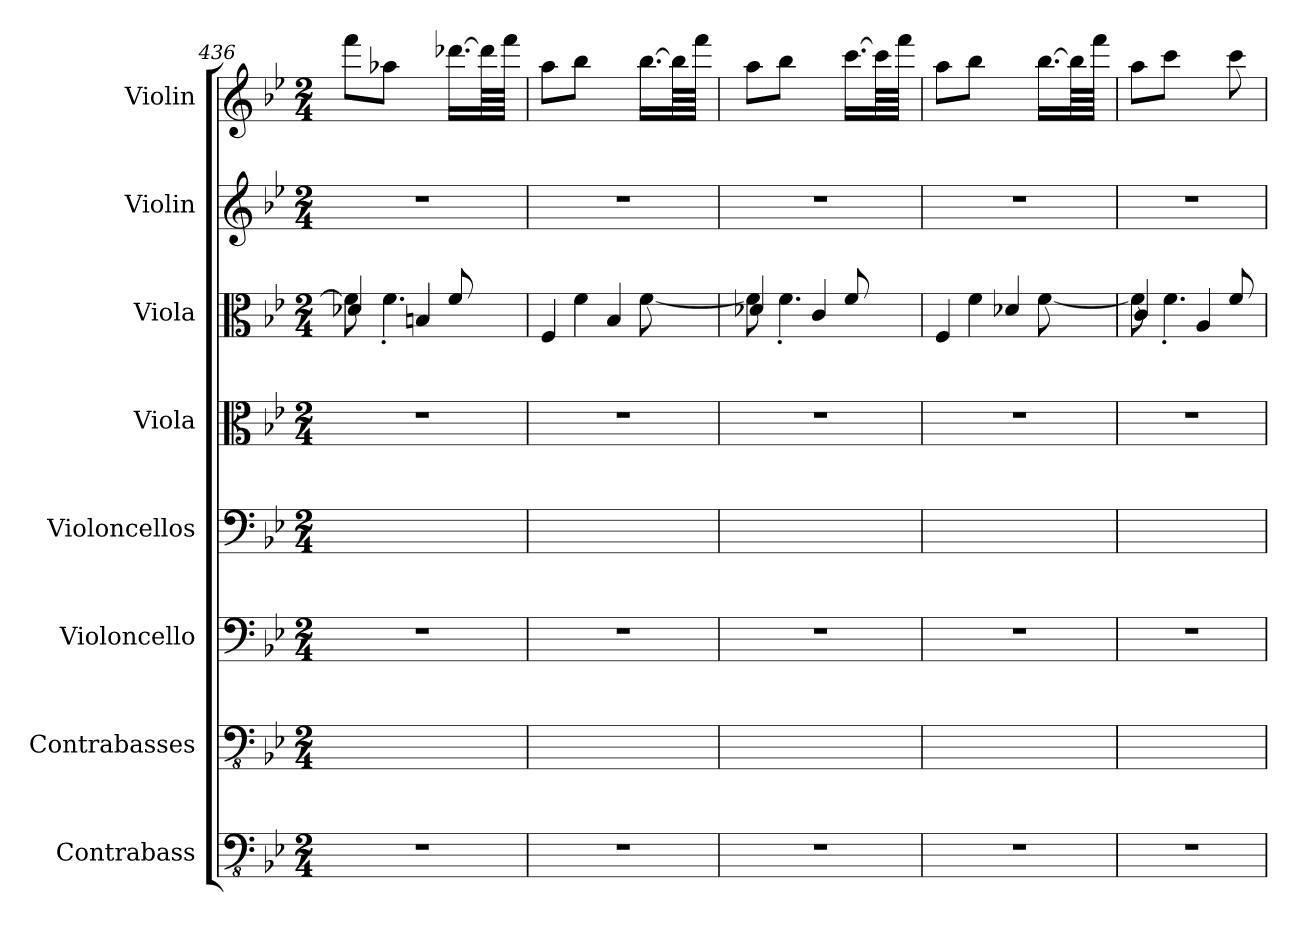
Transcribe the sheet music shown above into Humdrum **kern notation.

**kern	**kern	**kern	**kern	**kern	**kern	**kern	**kern
*part8	*part7	*part6	*part5	*part4	*part3	*part2	*part1
*staff8	*staff7	*staff6	*staff5	*staff4	*staff3	*staff2	*staff1
*I"Contrabass	*I"Contrabasses	*I"Violoncello	*I"Violoncellos	*I"Viola	*I"Viola	*I"Violin	*I"Violin
*I'Cb.	*I'Cbs.	*I'Vc.	*I'Vcs.	*I'Vla.	*I'Vla.	*I'Vln.	*I'Vln.
!!LO:PB:g=z
*clefFv4	*clefFv4	*clefF4	*clefF4	*clefC3	*clefC3	*clefG2	*clefG2
*ITrd7c12	*	*	*	*	*	*	*
*k[b-e-]	*k[b-e-]	*k[b-e-]	*k[b-e-]	*k[b-e-]	*k[b-e-]	*k[b-e-]	*k[b-e-]
*M2/4	*M2/4	*M2/4	*M2/4	*M2/4	*M2/4	*M2/4	*M2/4
=436	=436	=436	=436	=436	=436	=436	=436
*	*	*	*	*	*^	*	*
*	*	*	*	*	*	*^	*	*
2r	2ryy	2r	2ryy	2r	4ryy	8f\]	4d-X/	2r	8fff\L
.	.	.	.	.	.	4.f'\	.	.	8aa-X\J
.	.	.	.	.	8ryy	.	4Bn/	.	8ryy
.	.	.	.	.	8f/	.	.	.	[16.ddd-X\LL
.	.	.	.	.	.	.	.	.	64ddd-\LL]
.	.	.	.	.	.	.	.	.	64fff\JJJJ
=437	=437	=437	=437	=437	=437	=437	=437	=437	=437
2r	2ryy	2r	2ryy	2r	2ryy	8ryy	4F/	2r	8aa\L
.	.	.	.	.	.	4f\	.	.	8bb-\J
.	.	.	.	.	.	.	4B-/	.	8ryy
.	.	.	.	.	.	[8f\	.	.	[16.bb-\LL
.	.	.	.	.	.	.	.	.	64bb-\LL]
.	.	.	.	.	.	.	.	.	64fff\JJJJ
=438	=438	=438	=438	=438	=438	=438	=438	=438	=438
2r	2ryy	2r	2ryy	2r	4ryy	8f\]	4d-X/	2r	8aa\L
.	.	.	.	.	.	4.f'\	.	.	8bb-\J
.	.	.	.	.	8ryy	.	4c/	.	8ryy
.	.	.	.	.	8f/	.	.	.	[16.ccc\LL
.	.	.	.	.	.	.	.	.	64ccc\LL]
.	.	.	.	.	.	.	.	.	64fff\JJJJ
=439	=439	=439	=439	=439	=439	=439	=439	=439	=439
2r	2ryy	2r	2ryy	2r	2ryy	8ryy	4F/	2r	8aa\L
.	.	.	.	.	.	4f\	.	.	8bb-\J
.	.	.	.	.	.	.	4d-X/	.	8ryy
.	.	.	.	.	.	[8f\	.	.	[16.bb-\LL
.	.	.	.	.	.	.	.	.	64bb-\LL]
.	.	.	.	.	.	.	.	.	64fff\JJJJ
=440	=440	=440	=440	=440	=440	=440	=440	=440	=440
2r	2ryy	2r	2ryy	2r	4ryy	8f\]	4c/	2r	8aa\L
.	.	.	.	.	.	4.f'\	.	.	8ccc\J
.	.	.	.	.	8ryy	.	4A/	.	8ryy
.	.	.	.	.	8f/	.	.	.	8ccc\
*	*	*	*	*	*v	*v	*v	*	*
=	=	=	=	=	=	=	=
*-	*-	*-	*-	*-	*-	*-	*-
